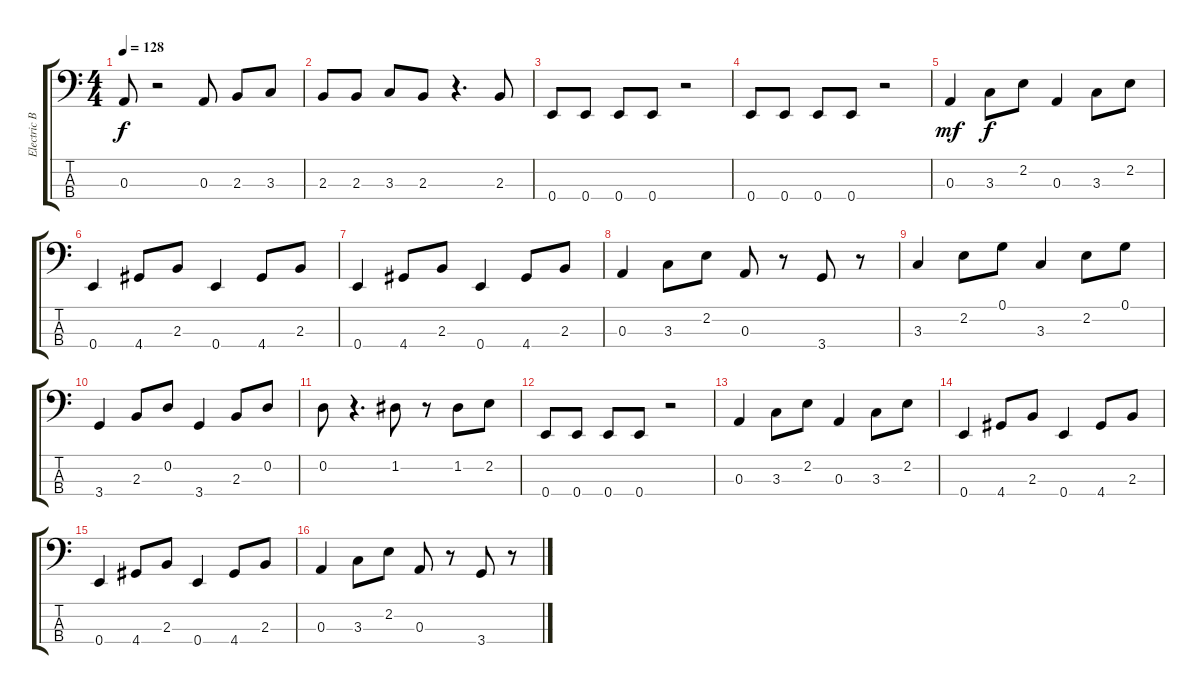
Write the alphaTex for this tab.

\track ("Electric Bass (finge" "Electric B") {instrument electricbassfinger}
\staff {score tabs}
\tuning (G2 D2 A1 E1) {hide}
\ts (4 4)
\tempo 128
\clef f4
\ks c
0.3.8{dy f} r.2 0.3.8 2.3.8 3.3.8 |
2.3.8 2.3.8 3.3.8 2.3.8 r.4{d} 2.3.8 |
0.4.8 0.4.8 0.4.8 0.4.8 r.2 |
0.4.8 0.4.8 0.4.8 0.4.8 r.2 |
0.3.4{dy mf} 3.3.8{dy f} 2.2.8 0.3.4 3.3.8 2.2.8 |
0.4.4 4.4.8 2.3.8 0.4.4 4.4.8 2.3.8 |
0.4.4 4.4.8 2.3.8 0.4.4 4.4.8 2.3.8 |
0.3.4 3.3.8 2.2.8 0.3.8 r.8 3.4.8 r.8 |
3.3.4 2.2.8 0.1.8 3.3.4 2.2.8 0.1.8 |
3.4.4 2.3.8 0.2.8 3.4.4 2.3.8 0.2.8 |
0.2.8 r.4{d} 1.2.8 r.8 1.2.8 2.2.8 |
0.4.8 0.4.8 0.4.8 0.4.8 r.2 |
0.3.4 3.3.8 2.2.8 0.3.4 3.3.8 2.2.8 |
0.4.4 4.4.8 2.3.8 0.4.4 4.4.8 2.3.8 |
0.4.4 4.4.8 2.3.8 0.4.4 4.4.8 2.3.8 |
0.3.4 3.3.8 2.2.8 0.3.8 r.8 3.4.8 r.8
